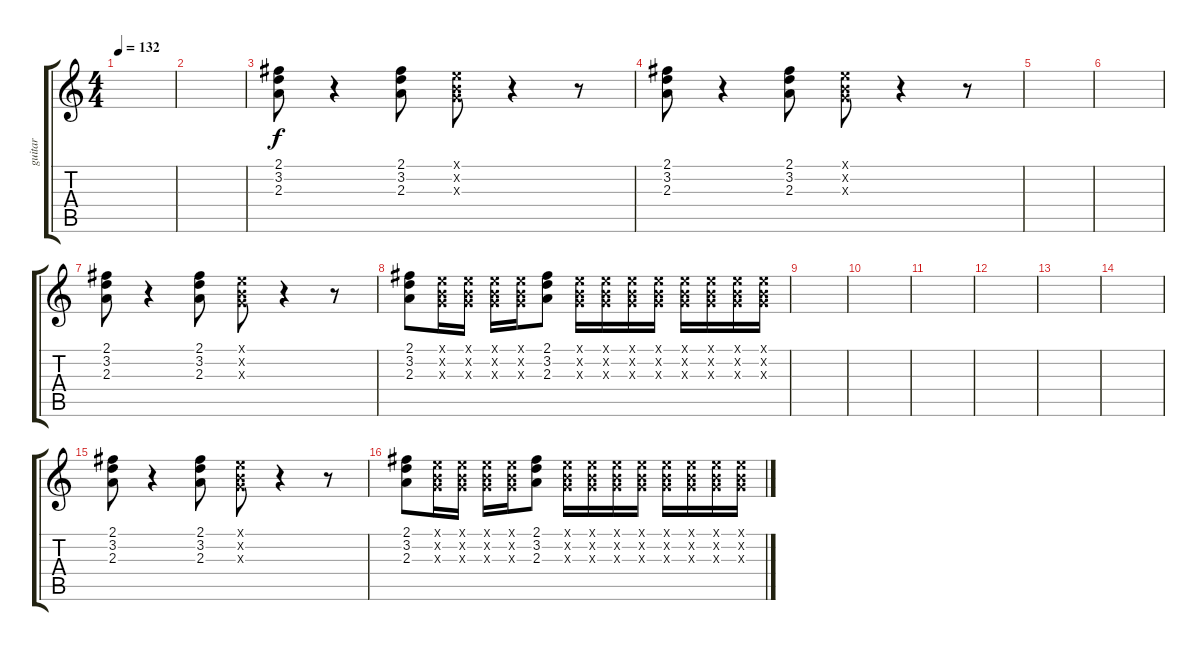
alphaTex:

\track ("guitar" "guitar") {instrument electricguitarclean}
\staff {score tabs}
\tuning (E4 B3 G3 D3 A2 E2) {hide}
\ts (4 4)
\tempo 132
\clef g2
\ks c
|
|
(2.1 3.2 2.3).8 r.4 (2.1 3.2 2.3).8 (0.1{x} 0.2{x} 0.3{x}).8 r.4 r.8 |
(2.1 3.2 2.3).8 r.4 (2.1 3.2 2.3).8 (0.1{x} 0.2{x} 0.3{x}).8 r.4 r.8 |
|
|
(2.1 3.2 2.3).8 r.4 (2.1 3.2 2.3).8 (0.1{x} 0.2{x} 0.3{x}).8 r.4 r.8 |
(2.1 3.2 2.3).8 (0.1{x} 0.2{x} 0.3{x}).16 (0.1{x} 0.2{x} 0.3{x}).16 (0.1{x} 0.2{x} 0.3{x}).16 (0.1{x} 0.2{x} 0.3{x}).16 (2.1 3.2 2.3).8 (0.1{x} 0.2{x} 0.3{x}).16 (0.1{x} 0.2{x} 0.3{x}).16 (0.1{x} 0.2{x} 0.3{x}).16 (0.1{x} 0.2{x} 0.3{x}).16 (0.1{x} 0.2{x} 0.3{x}).16 (0.1{x} 0.2{x} 0.3{x}).16 (0.1{x} 0.2{x} 0.3{x}).16 (0.1{x} 0.2{x} 0.3{x}).16 |
|
|
|
|
|
|
(2.1 3.2 2.3).8 r.4 (2.1 3.2 2.3).8 (0.1{x} 0.2{x} 0.3{x}).8 r.4 r.8 |
(2.1 3.2 2.3).8 (0.1{x} 0.2{x} 0.3{x}).16 (0.1{x} 0.2{x} 0.3{x}).16 (0.1{x} 0.2{x} 0.3{x}).16 (0.1{x} 0.2{x} 0.3{x}).16 (2.1 3.2 2.3).8 (0.1{x} 0.2{x} 0.3{x}).16 (0.1{x} 0.2{x} 0.3{x}).16 (0.1{x} 0.2{x} 0.3{x}).16 (0.1{x} 0.2{x} 0.3{x}).16 (0.1{x} 0.2{x} 0.3{x}).16 (0.1{x} 0.2{x} 0.3{x}).16 (0.1{x} 0.2{x} 0.3{x}).16 (0.1{x} 0.2{x} 0.3{x}).16
